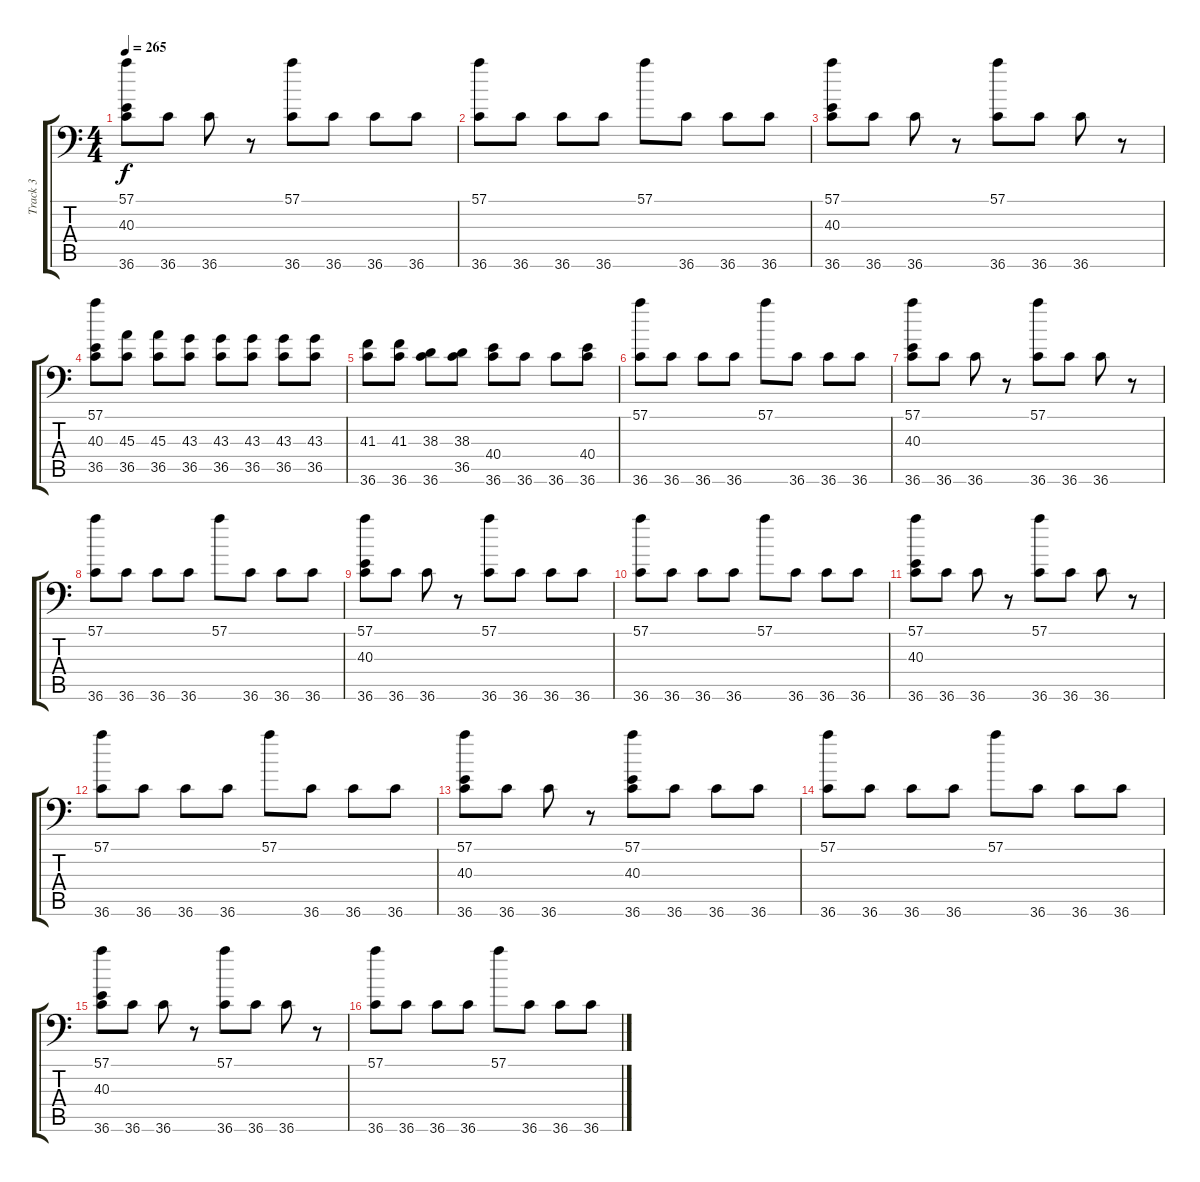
\track ("Track 3" "Track 3") {instrument acousticgrandpiano}
\staff {score tabs}
\tuning (C-1 C-1 C-1 C-1 C-1 C-1) {hide}
\ts (4 4)
\tempo 265
\clef f4
\ks c
(57.1 40.3 36.6).8{dy f} 36.6.8 36.6.8 r.8 (57.1 36.6).8 36.6.8 36.6.8 36.6.8 |
(57.1 36.6).8 36.6.8 36.6.8 36.6.8 57.1.8 36.6.8 36.6.8 36.6.8 |
(57.1 40.3 36.6).8 36.6.8 36.6.8 r.8 (57.1 36.6).8 36.6.8 36.6.8 r.8 |
(57.1 40.3 36.5).8 (45.3 36.5).8 (45.3 36.5).8 (43.3 36.5).8 (43.3 36.5).8 (43.3 36.5).8 (43.3 36.5).8 (43.3 36.5).8 |
(41.3 36.6).8 (41.3 36.6).8 (38.3 36.6).8 (38.3 36.5).8 (40.4 36.6).8 36.6.8 36.6.8 (40.4 36.6).8 |
(57.1 36.6).8 36.6.8 36.6.8 36.6.8 57.1.8 36.6.8 36.6.8 36.6.8 |
(57.1 40.3 36.6).8 36.6.8 36.6.8 r.8 (57.1 36.6).8 36.6.8 36.6.8 r.8 |
(57.1 36.6).8 36.6.8 36.6.8 36.6.8 57.1.8 36.6.8 36.6.8 36.6.8 |
(57.1 40.3 36.6).8 36.6.8 36.6.8 r.8 (57.1 36.6).8 36.6.8 36.6.8 36.6.8 |
(57.1 36.6).8 36.6.8 36.6.8 36.6.8 57.1.8 36.6.8 36.6.8 36.6.8 |
(57.1 40.3 36.6).8 36.6.8 36.6.8 r.8 (57.1 36.6).8 36.6.8 36.6.8 r.8 |
(57.1 36.6).8 36.6.8 36.6.8 36.6.8 57.1.8 36.6.8 36.6.8 36.6.8 |
(57.1 40.3 36.6).8 36.6.8 36.6.8 r.8 (57.1 40.3 36.6).8 36.6.8 36.6.8 36.6.8 |
(57.1 36.6).8 36.6.8 36.6.8 36.6.8 57.1.8 36.6.8 36.6.8 36.6.8 |
(57.1 40.3 36.6).8 36.6.8 36.6.8 r.8 (57.1 36.6).8 36.6.8 36.6.8 r.8 |
(57.1 36.6).8 36.6.8 36.6.8 36.6.8 57.1.8 36.6.8 36.6.8 36.6.8
